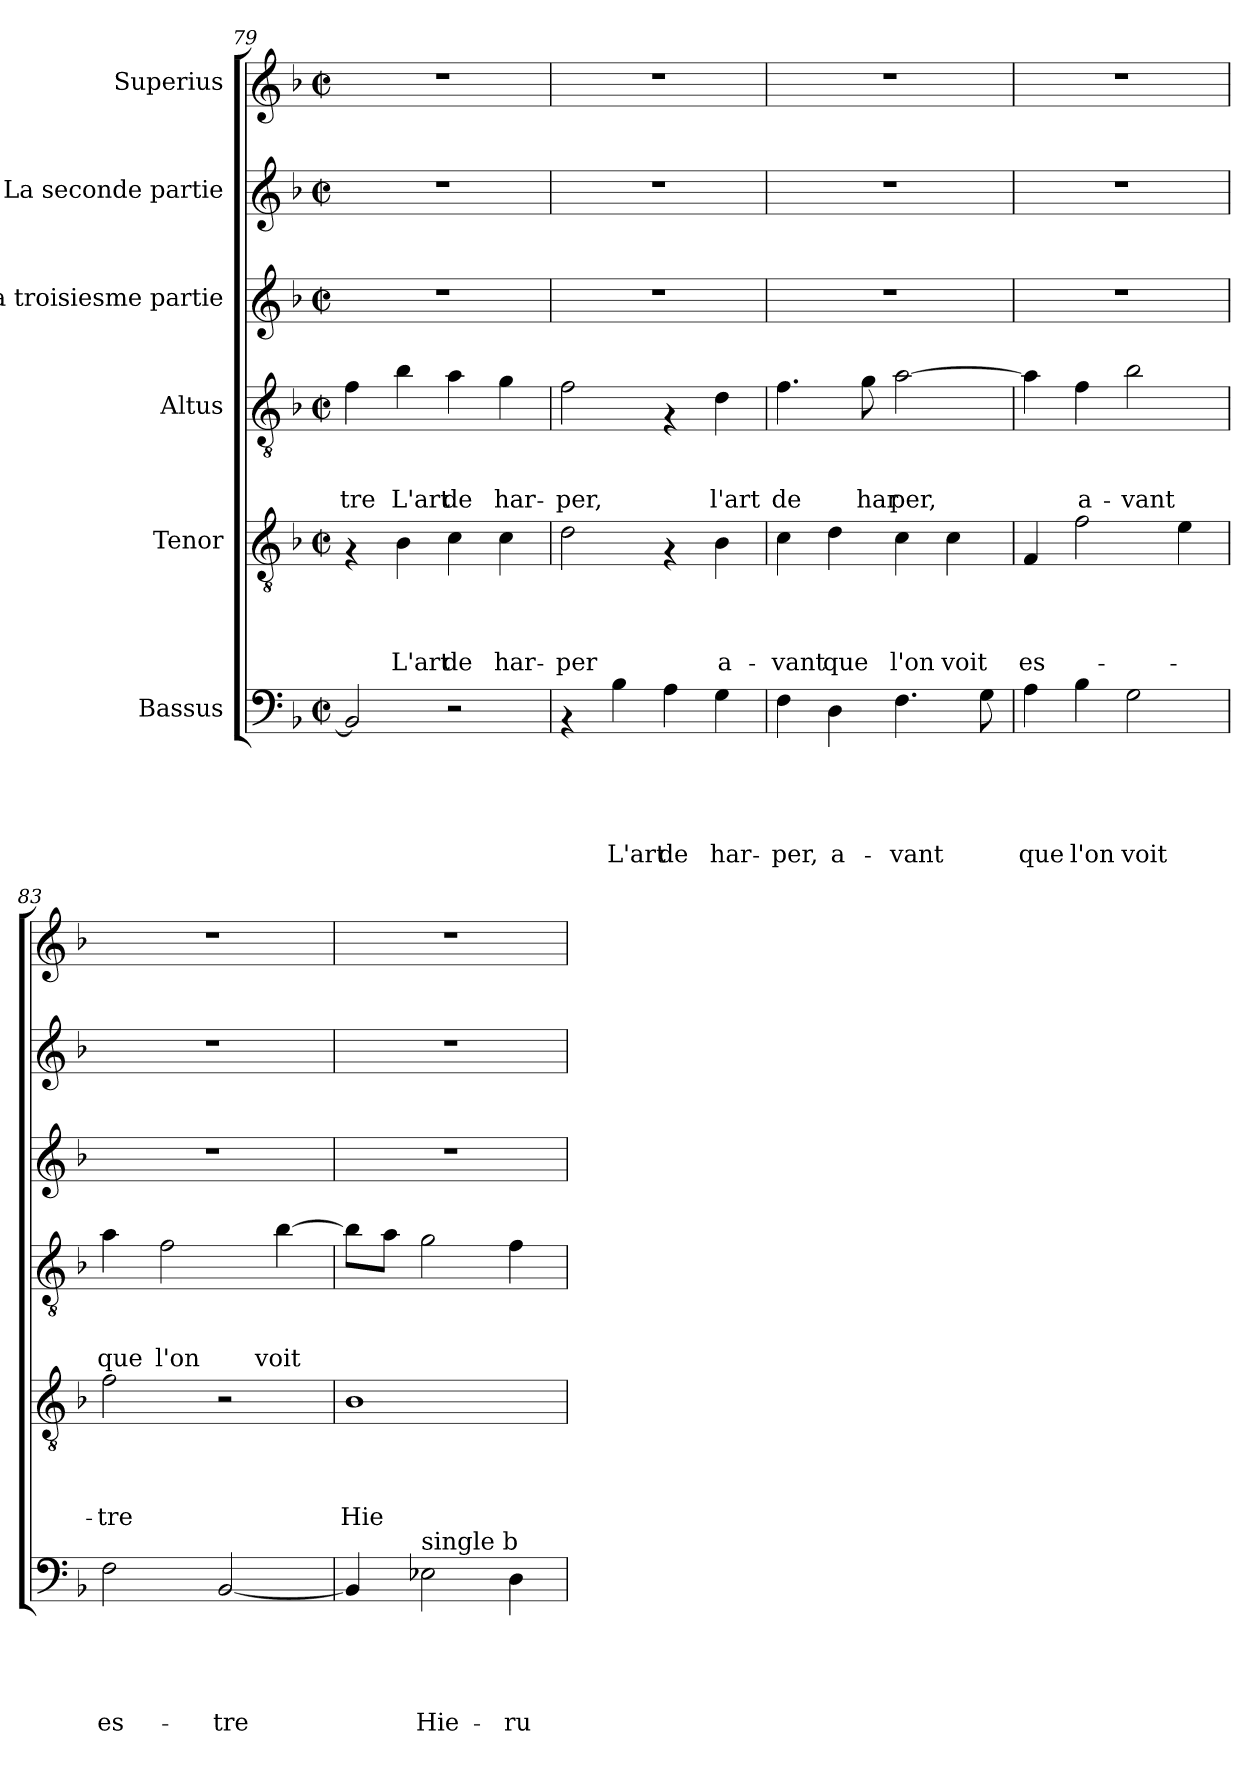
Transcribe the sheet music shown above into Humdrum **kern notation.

**kern	**text	**text	**text	**text	**text	**kern	**text	**text	**text	**text	**kern	**text	**text	**text	**kern	**kern	**kern
*part6	*part6	*part6	*part6	*part6	*part6	*part5	*part5	*part5	*part5	*part5	*part4	*part4	*part4	*part4	*part3	*part2	*part1
*staff6	*staff6	*staff6	*staff6	*staff6	*staff6	*staff5	*staff5	*staff5	*staff5	*staff5	*staff4	*staff4	*staff4	*staff4	*staff3	*staff2	*staff1
*I"Bassus	*	*	*	*	*	*I"Tenor	*	*	*	*	*I"Altus	*	*	*	*I"La troisiesme partie	*I"La seconde partie	*I"Superius
*clefF4	*	*	*	*	*	*clefGv2	*	*	*	*	*clefGv2	*	*	*	*clefG2	*clefG2	*clefG2
*k[b-]	*	*	*	*	*	*k[b-]	*	*	*	*	*k[b-]	*	*	*	*k[b-]	*k[b-]	*k[b-]
*F:	*	*	*	*	*	*F:	*	*	*	*	*F:	*	*	*	*F:	*F:	*F:
*M2/2	*	*	*	*	*	*M2/2	*	*	*	*	*M2/2	*	*	*	*M2/2	*M2/2	*M2/2
*met(c|)	*	*	*	*	*	*met(c|)	*	*	*	*	*met(c|)	*	*	*	*met(c|)	*met(c|)	*met(c|)
=79	=79	=79	=79	=79	=79	=79	=79	=79	=79	=79	=79	=79	=79	=79	=79	=79	=79
!	!	!	!	!	!	!	!	!	!	!	!	!	!	!LO:LY:b	!	!	!
2BB-/]	.	.	.	.	.	4rF	.	.	.	.	4f\	.	.	-tre	1r	1r	1r
!	!	!	!	!	!	!	!	!	!	!LO:LY:b	!	!	!	!LO:LY:b	!	!	!
.	.	.	.	.	.	4B-\	.	.	.	L'art	4b-\	.	.	L'art	.	.	.
!	!	!	!	!	!	!	!	!	!	!LO:LY:b	!	!	!	!LO:LY:b	!	!	!
2r	.	.	.	.	.	4c\	.	.	.	de	4a\	.	.	de	.	.	.
!	!	!	!	!	!	!	!	!	!	!LO:LY:b	!	!	!	!LO:LY:b	!	!	!
.	.	.	.	.	.	4c\	.	.	.	har-	4g\	.	.	har-	.	.	.
=80	=80	=80	=80	=80	=80	=80	=80	=80	=80	=80	=80	=80	=80	=80	=80	=80	=80
!	!	!	!	!	!	!	!	!	!	!LO:LY:b	!	!	!	!LO:LY:b	!	!	!
4rAA	.	.	.	.	.	2d\	.	.	.	-per	2f\	.	.	-per,	1r	1r	1r
!	!	!	!	!	!LO:LY:b	!	!	!	!	!	!	!	!	!	!	!	!
4B-\	.	.	.	.	L'art	.	.	.	.	.	.	.	.	.	.	.	.
!	!	!	!	!	!LO:LY:b	!	!	!	!	!	!	!	!	!	!	!	!
4A\	.	.	.	.	de	4rF	.	.	.	.	4rF	.	.	.	.	.	.
!	!	!	!	!	!LO:LY:b	!	!	!	!	!LO:LY:b	!	!	!	!LO:LY:b	!	!	!
4G\	.	.	.	.	har-	4B-\	.	.	.	a-	4d\	.	.	l'art	.	.	.
=81	=81	=81	=81	=81	=81	=81	=81	=81	=81	=81	=81	=81	=81	=81	=81	=81	=81
!	!	!	!	!	!LO:LY:b	!	!	!	!	!LO:LY:b	!	!	!	!LO:LY:b	!	!	!
4F\	.	.	.	.	-per,	4c\	.	.	.	-vant	4.f\	.	.	de	1r	1r	1r
!	!	!	!	!	!LO:LY:b	!	!	!	!	!LO:LY:b	!	!	!	!	!	!	!
4D\	.	.	.	.	a-	4d\	.	.	.	que	.	.	.	.	.	.	.
!	!	!	!	!	!	!	!	!	!	!	!	!	!	!LO:LY:b	!	!	!
.	.	.	.	.	.	.	.	.	.	.	8g\	.	.	har	.	.	.
!	!	!	!	!	!LO:LY:b	!	!	!	!	!LO:LY:b	!	!	!	!LO:LY:b	!	!	!
4.F\	.	.	.	.	-vant	4c\	.	.	.	l'on	[>2a\	.	.	per,	.	.	.
!	!	!	!	!	!	!	!	!	!	!LO:LY:b	!	!	!	!	!	!	!
.	.	.	.	.	.	4c\	.	.	.	voit	.	.	.	.	.	.	.
8G\	.	.	.	.	.	.	.	.	.	.	.	.	.	.	.	.	.
=82	=82	=82	=82	=82	=82	=82	=82	=82	=82	=82	=82	=82	=82	=82	=82	=82	=82
!	!	!	!	!	!LO:LY:b	!	!	!	!	!LO:LY:b	!	!	!	!	!	!	!
4A\	.	.	.	.	que	4F/	.	.	.	es-	4a\]	.	.	.	1r	1r	1r
!	!	!	!	!	!LO:LY:b	!	!	!	!	!	!	!	!	!LO:LY:b	!	!	!
4B-\	.	.	.	.	l'on	2f\	.	.	.	.	4f\	.	.	a-	.	.	.
!	!	!	!	!	!LO:LY:b	!	!	!	!	!	!	!	!	!LO:LY:b	!	!	!
2G\	.	.	.	.	voit	.	.	.	.	.	2b-\	.	.	-vant	.	.	.
.	.	.	.	.	.	4e\	.	.	.	.	.	.	.	.	.	.	.
=83	=83	=83	=83	=83	=83	=83	=83	=83	=83	=83	=83	=83	=83	=83	=83	=83	=83
!	!	!	!	!	!LO:LY:b	!	!	!	!	!LO:LY:b	!	!	!	!LO:LY:b	!	!	!
2F\	.	.	.	.	es-	2f\	.	.	.	-tre	4a\	.	.	que	1r	1r	1r
!	!	!	!	!	!	!	!	!	!	!	!	!	!	!LO:LY:b	!	!	!
.	.	.	.	.	.	.	.	.	.	.	2f\	.	.	l'on	.	.	.
!	!	!	!	!	!LO:LY:b	!	!	!	!	!	!	!	!	!	!	!	!
[>2BB-/	.	.	.	.	-tre	2r	.	.	.	.	.	.	.	.	.	.	.
!	!	!	!	!	!	!	!	!	!	!	!	!	!	!LO:LY:b	!	!	!
.	.	.	.	.	.	.	.	.	.	.	[>4b-\	.	.	voit	.	.	.
!!LO:PB:g=z
=84	=84	=84	=84	=84	=84	=84	=84	=84	=84	=84	=84	=84	=84	=84	=84	=84	=84
!	!	!	!	!	!	!	!	!	!	!LO:LY:b	!	!	!	!	!	!	!
4BB-/]	.	.	.	.	.	1B-	.	.	.	Hie-	8b-\L]	.	.	.	1r	1r	1r
.	.	.	.	.	.	.	.	.	.	.	8a\J	.	.	.	.	.	.
!LO:TX:a:t=single b	!	!	!	!	!	!	!	!	!	!	!	!	!	!	!	!	!
!	!	!	!	!	!LO:LY:b	!	!	!	!	!	!	!	!	!	!	!	!
2E-\	.	.	.	.	Hie-	.	.	.	.	.	2g\	.	.	.	.	.	.
!	!	!	!	!	!LO:LY:b	!	!	!	!	!	!	!	!	!	!	!	!
4D\	.	.	.	.	-ru-	.	.	.	.	.	4f\	.	.	.	.	.	.
=	=	=	=	=	=	=	=	=	=	=	=	=	=	=	=	=	=
*-	*-	*-	*-	*-	*-	*-	*-	*-	*-	*-	*-	*-	*-	*-	*-	*-	*-
